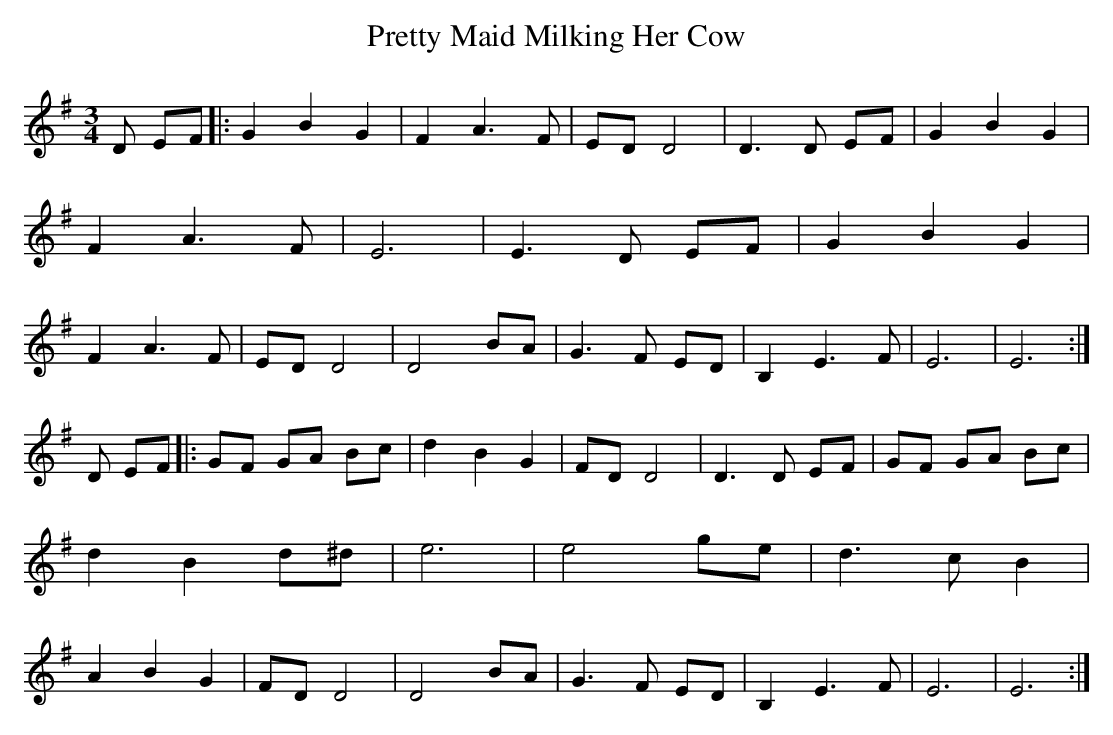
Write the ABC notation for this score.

X:1
T:Pretty Maid Milking Her Cow
M:3/4
L:1/8
K:G
D EF|:G2 B2 G2|F2 A3 F|ED D4|D3 D EF|G2 B2 G2|F2 A3 F|E6|E3 D EF|\
G2 B2 G2|F2 A3 F|ED D4|D4 BA|G3 F ED|B,2 E3 F|E6|E6:|
D EF|:GF GA Bc|d2 B2 G2|FD D4|D3 D EF|GF GA Bc|d2 B2 d^d|e6|e4 ge|\
d3 c B2|A2 B2 G2|FD D4|D4 BA|G3 F ED|B,2 E3 F|E6|E6:|
